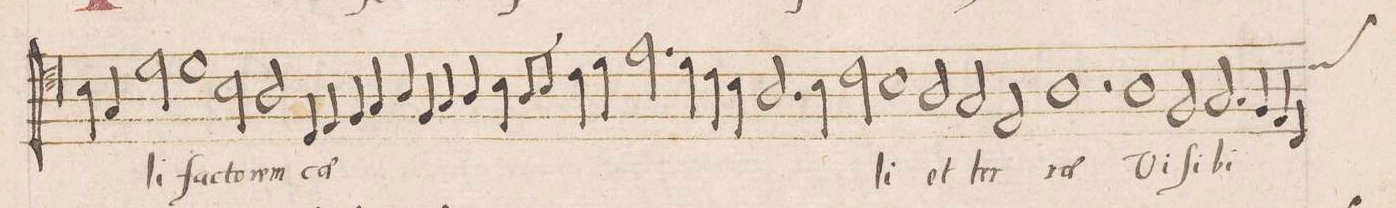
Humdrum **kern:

**kern	**text
*I"TENOR	*
*clefC4	*
*k[]	*
*met(C|)	*
*M2/1	*
4B\	.
4G/	.
2d\	-li
1d\	fa-
=8-	=8-
2B\	-cto-
2A/	-rem
4D/	cae-
4E/	.
=9-	=9-
4F/	.
4G/	.
4A/	.
4F/	.
4G/	.
4A/	.
4B\	.
8A/L	.
8B/J	.
=10-	=10-
4c\	.
4d\	.
2.e\	.
4d\	.
4c\	.
4B\	.
=11-	=11-
2.A/	.
4B\	.
2c\	-li
1B\	.
=12-	=12-
2A/	et
2G/	ter-
2E/	.
=13-	=13-
1A\	-rae
2r	.
1A\	Vi-
=14-	=14-
2F/	-ſi-
2.G/	-bi-
4F/	.
=15-	=15-
4E/	.
*custos:c	*
4C/	.
*-	*-
